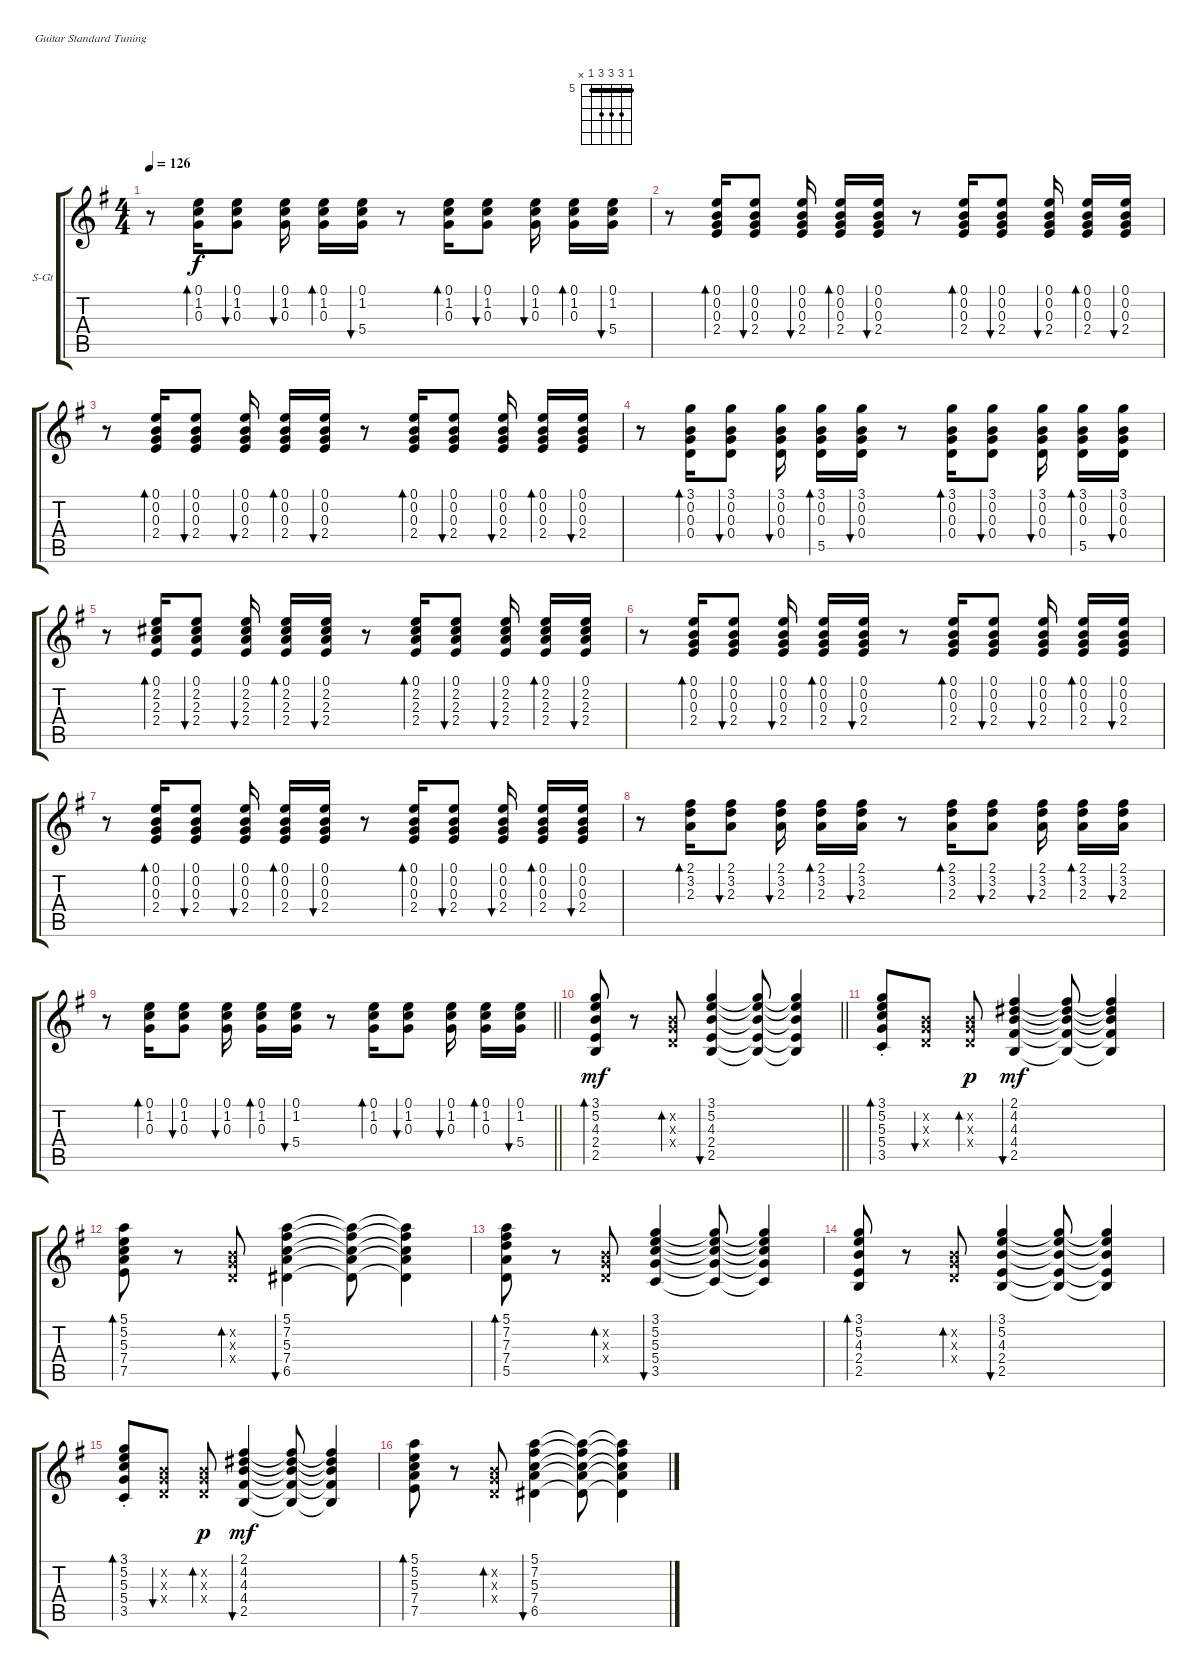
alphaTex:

\bracketExtendMode groupsimilarinstruments
\firstSystemTrackNameOrientation horizontal
\otherSystemsTrackNameOrientation horizontal
\track ("Гитара 2" "S-Gt") {instrument acousticguitarsteel}
\staff {score tabs}
\tuning (E4 B3 G3 D3 A2 E2)
\chord ("" 3 5 4 2 2 x) {barre 2}
\chord ("" 3 5 5 5 3 x) {barre 3}
\chord ("" 2 4 4 4 2 x) {barre 2}
\chord ("" x 7 5 7 6 x) {firstfret 5}
\chord ("" 5 7 5 7 6 x) {firstfret 5 barre 5}
\chord ("" 5 7 7 7 5 x) {firstfret 5 barre 5}
\ts (4 4)
\tempo 126
\clef g2
\ks eminor
r.8{dy f} (0.1 1.2 0.3).16{bd 60} (0.1 1.2 0.3).8{bu 60} (0.1 1.2 0.3).16{bu 60 beam split} (0.1 1.2 0.3).16{bd 60} (0.1 1.2 5.4).16{bu 60} r.8 (0.1 1.2 0.3).16{bd 60} (0.1 1.2 0.3).8{bu 60} (0.1 1.2 0.3).16{bu 60 beam split} (0.1 1.2 0.3).16{bd 60} (0.1 1.2 5.4).16{bu 60} |
r.8 (0.1 0.2 0.3 2.4).16{bd 60} (0.1 0.2 0.3 2.4).8{bu 60} (0.1 0.2 0.3 2.4).16{bu 60 beam split} (0.1 0.2 0.3 2.4).16{bd 60} (0.1 0.2 0.3 2.4).16{bu 60} r.8 (0.1 0.2 0.3 2.4).16{bd 60} (0.1 0.2 0.3 2.4).8{bu 60} (0.1 0.2 0.3 2.4).16{bu 60 beam split} (0.1 0.2 0.3 2.4).16{bd 60} (0.1 0.2 0.3 2.4).16{bu 60} |
r.8 (0.1 0.2 0.3 2.4).16{bd 60} (0.1 0.2 0.3 2.4).8{bu 60} (0.1 0.2 0.3 2.4).16{bu 60 beam split} (0.1 0.2 0.3 2.4).16{bd 60} (0.1 0.2 0.3 2.4).16{bu 60} r.8 (0.1 0.2 0.3 2.4).16{bd 60} (0.1 0.2 0.3 2.4).8{bu 60} (0.1 0.2 0.3 2.4).16{bu 60 beam split} (0.1 0.2 0.3 2.4).16{bd 60} (0.1 0.2 0.3 2.4).16{bu 60} |
r.8 (3.1 0.2 0.3 0.4).16{bd 60} (3.1 0.2 0.3 0.4).8{bu 60} (3.1 0.2 0.3 0.4).16{bu 60 beam split} (3.1 0.2 0.3 5.5).16{bd 60} (3.1 0.2 0.3 0.4).16{bu 60} r.8 (3.1 0.2 0.3 0.4).16{bd 60} (3.1 0.2 0.3 0.4).8{bu 60} (3.1 0.2 0.3 0.4).16{bu 60 beam split} (3.1 0.2 0.3 5.5).16{bd 60} (3.1 0.2 0.3 0.4).16{bu 60} |
r.8 (0.1 2.2 2.3 2.4).16{bd 60} (0.1 2.2 2.3 2.4).8{bu 60} (0.1 2.2 2.3 2.4).16{bu 60 beam split} (0.1 2.2 2.3 2.4).16{bd 60} (0.1 2.2 2.3 2.4).16{bu 60} r.8 (0.1 2.2 2.3 2.4).16{bd 60} (0.1 2.2 2.3 2.4).8{bu 60} (0.1 2.2 2.3 2.4).16{bu 60 beam split} (0.1 2.2 2.3 2.4).16{bd 60} (0.1 2.2 2.3 2.4).16{bu 60} |
r.8 (0.1 0.2 0.3 2.4).16{bd 60} (0.1 0.2 0.3 2.4).8{bu 60} (0.1 0.2 0.3 2.4).16{bu 60 beam split} (0.1 0.2 0.3 2.4).16{bd 60} (0.1 0.2 0.3 2.4).16{bu 60} r.8 (0.1 0.2 0.3 2.4).16{bd 60} (0.1 0.2 0.3 2.4).8{bu 60} (0.1 0.2 0.3 2.4).16{bu 60 beam split} (0.1 0.2 0.3 2.4).16{bd 60} (0.1 0.2 0.3 2.4).16{bu 60} |
r.8 (0.1 0.2 0.3 2.4).16{bd 60} (0.1 0.2 0.3 2.4).8{bu 60} (0.1 0.2 0.3 2.4).16{bu 60 beam split} (0.1 0.2 0.3 2.4).16{bd 60} (0.1 0.2 0.3 2.4).16{bu 60} r.8 (0.1 0.2 0.3 2.4).16{bd 60} (0.1 0.2 0.3 2.4).8{bu 60} (0.1 0.2 0.3 2.4).16{bu 60 beam split} (0.1 0.2 0.3 2.4).16{bd 60} (0.1 0.2 0.3 2.4).16{bu 60} |
r.8 (2.1 3.2 2.3).16{bd 60} (2.1 3.2 2.3).8{bu 60} (2.1 3.2 2.3).16{bu 60 beam split} (2.1 3.2 2.3).16{bd 60} (2.1 3.2 2.3).16{bu 60} r.8 (2.1 3.2 2.3).16{bd 60} (2.1 3.2 2.3).8{bu 60} (2.1 3.2 2.3).16{bu 60 beam split} (2.1 3.2 2.3).16{bd 60} (2.1 3.2 2.3).16{bu 60} |
\barLineRight lightlight
r.8 (0.1 1.2 0.3).16{bd 60} (0.1 1.2 0.3).8{bu 60} (0.1 1.2 0.3).16{bu 60 beam split} (0.1 1.2 0.3).16{bd 60} (0.1 1.2 5.4).16{bu 60} r.8 (0.1 1.2 0.3).16{bd 60} (0.1 1.2 0.3).8{bu 60} (0.1 1.2 0.3).16{bu 60 beam split} (0.1 1.2 0.3).16{bd 60} (0.1 1.2 5.4).16{bu 60} |
\section ("" "")
\barLineRight lightlight
(3.1 5.2 4.3 2.4 2.5).8{bd 30 ch "" dy mf} r.8 (0.2{x} 0.3{x} 0.4{x}).8{bd 30} (3.1 5.2 4.3 2.4 2.5).4{bu 30} (3.1{t} 5.2{t} 4.3{t} 2.4{t} 2.5{t}).8 (3.1{t} 5.2{t} 4.3{t} 2.4{t} 2.5{t}).4 |
\section ("" "")
(3.1{st} 5.2{st} 5.3{st} 5.4{st} 3.5{st}).8{bd 30 ch ""} (0.2{x} 0.3{x} 0.4{x}).8{bu 30} (0.2{x} 0.3{x} 0.4{x}).8{bd 30 dy p} (2.1 4.2 4.3 4.4 2.5).4{bu 30 ch "" dy mf} (2.1{t} 4.2{t} 4.3{t} 4.4{t} 2.5{t}).8 (2.1{t} 4.2{t} 4.3{t} 4.4{t} 2.5{t}).4 |
(5.1 5.2 5.3 7.4 7.5).8{bd 30 ch ""} r.8 (0.2{x} 0.3{x} 0.4{x}).8{bd 30} (5.1 7.2 5.3 7.4 6.5).4{bu 30 ch ""} (5.1{t} 7.2{t} 5.3{t} 7.4{t} 6.5{t}).8 (5.1{t} 7.2{t} 5.3{t} 7.4{t} 6.5{t}).4 |
(5.1 7.2 7.3 7.4 5.5).8{bd 30 ch ""} r.8 (0.2{x} 0.3{x} 0.4{x}).8{bd 30} (3.1 5.2 5.3 5.4 3.5).4{bu 30 ch ""} (3.1{t} 5.2{t} 5.3{t} 5.4{t} 3.5{t}).8 (3.1{t} 5.2{t} 5.3{t} 5.4{t} 3.5{t}).4 |
(3.1 5.2 4.3 2.4 2.5).8{bd 30 ch ""} r.8 (0.2{x} 0.3{x} 0.4{x}).8{bd 30} (3.1 5.2 4.3 2.4 2.5).4{bu 30} (3.1{t} 5.2{t} 4.3{t} 2.4{t} 2.5{t}).8 (3.1{t} 5.2{t} 4.3{t} 2.4{t} 2.5{t}).4 |
(3.1{st} 5.2{st} 5.3{st} 5.4{st} 3.5{st}).8{bd 30 ch ""} (0.2{x} 0.3{x} 0.4{x}).8{bu 30} (0.2{x} 0.3{x} 0.4{x}).8{bd 30 dy p} (2.1 4.2 4.3 4.4 2.5).4{bu 30 ch "" dy mf} (2.1{t} 4.2{t} 4.3{t} 4.4{t} 2.5{t}).8 (2.1{t} 4.2{t} 4.3{t} 4.4{t} 2.5{t}).4 |
(5.1 5.2 5.3 7.4 7.5).8{bd 30 ch ""} r.8 (0.2{x} 0.3{x} 0.4{x}).8{bd 30} (5.1 7.2 5.3 7.4 6.5).4{bu 30 ch ""} (5.1{t} 7.2{t} 5.3{t} 7.4{t} 6.5{t}).8 (5.1{t} 7.2{t} 5.3{t} 7.4{t} 6.5{t}).4
